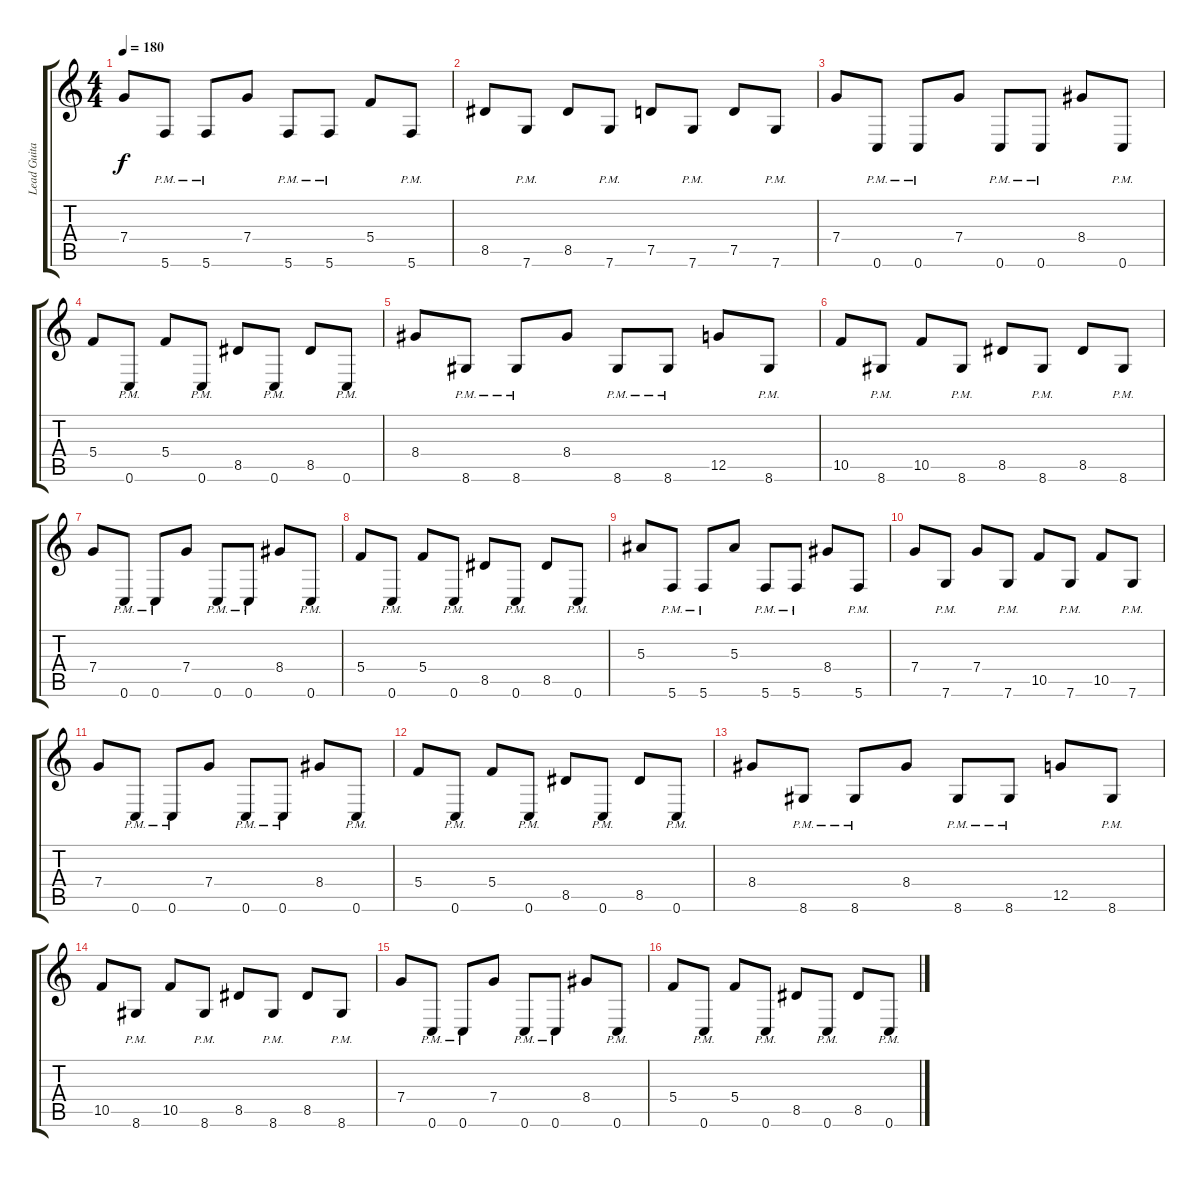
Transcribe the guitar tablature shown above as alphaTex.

\track ("Lead Guitar" "Lead Guita") {instrument distortionguitar}
\staff {score tabs}
\tuning (D4 A3 F3 C3 G2 C2) {hide}
\ts (4 4)
\tempo 180
\clef g2
\ks c
7.4.8{dy f} 5.6{pm}.8 5.6{pm}.8 7.4.8 5.6{pm}.8 5.6{pm}.8 5.4.8 5.6{pm}.8 |
8.5.8 7.6{pm}.8 8.5.8 7.6{pm}.8 7.5.8 7.6{pm}.8 7.5.8 7.6{pm}.8 |
7.4.8 0.6{pm}.8 0.6{pm}.8 7.4.8 0.6{pm}.8 0.6{pm}.8 8.4.8 0.6{pm}.8 |
5.4.8 0.6{pm}.8 5.4.8 0.6{pm}.8 8.5.8 0.6{pm}.8 8.5.8 0.6{pm}.8 |
8.4.8 8.6{pm}.8 8.6{pm}.8 8.4.8 8.6{pm}.8 8.6{pm}.8 12.5.8 8.6{pm}.8 |
10.5.8 8.6{pm}.8 10.5.8 8.6{pm}.8 8.5.8 8.6{pm}.8 8.5.8 8.6{pm}.8 |
7.4.8 0.6{pm}.8 0.6{pm}.8 7.4.8 0.6{pm}.8 0.6{pm}.8 8.4.8 0.6{pm}.8 |
5.4.8 0.6{pm}.8 5.4.8 0.6{pm}.8 8.5.8 0.6{pm}.8 8.5.8 0.6{pm}.8 |
5.3.8 5.6{pm}.8 5.6{pm}.8 5.3.8 5.6{pm}.8 5.6{pm}.8 8.4.8 5.6{pm}.8 |
7.4.8 7.6{pm}.8 7.4.8 7.6{pm}.8 10.5.8 7.6{pm}.8 10.5.8 7.6{pm}.8 |
7.4.8 0.6{pm}.8 0.6{pm}.8 7.4.8 0.6{pm}.8 0.6{pm}.8 8.4.8 0.6{pm}.8 |
5.4.8 0.6{pm}.8 5.4.8 0.6{pm}.8 8.5.8 0.6{pm}.8 8.5.8 0.6{pm}.8 |
8.4.8 8.6{pm}.8 8.6{pm}.8 8.4.8 8.6{pm}.8 8.6{pm}.8 12.5.8 8.6{pm}.8 |
10.5.8 8.6{pm}.8 10.5.8 8.6{pm}.8 8.5.8 8.6{pm}.8 8.5.8 8.6{pm}.8 |
7.4.8 0.6{pm}.8 0.6{pm}.8 7.4.8 0.6{pm}.8 0.6{pm}.8 8.4.8 0.6{pm}.8 |
5.4.8 0.6{pm}.8 5.4.8 0.6{pm}.8 8.5.8 0.6{pm}.8 8.5.8 0.6{pm}.8
